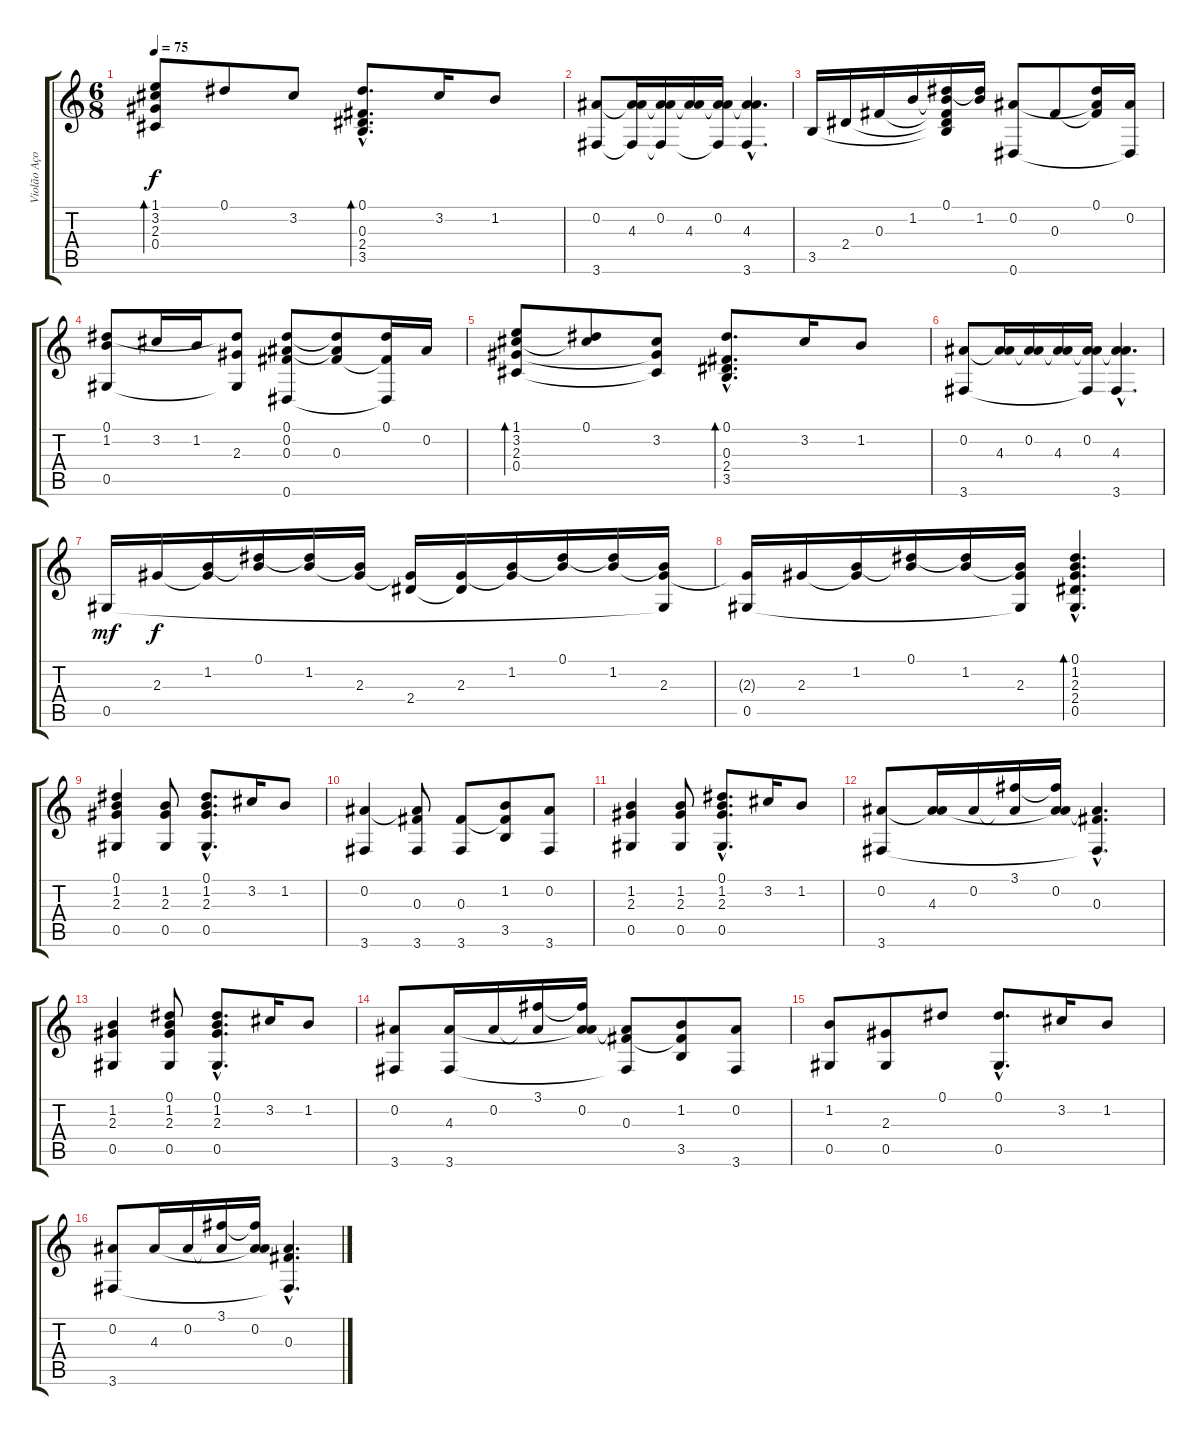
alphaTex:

\track ("Violão Aço (Base)" "Violão Aço") {instrument acousticguitarsteel}
\staff {score tabs}
\tuning (Eb4 Bb3 Gb3 Db3 Ab2 Eb2) {hide}
\ts (6 8)
\tempo 75
\clef g2
\ks c
(1.1 3.2 2.3 0.4).8{bd 480 dy f} 0.1.8 3.2.8 (0.1{hac} 0.3{hac} 2.4{hac} 3.5{hac}).8{d bd 240} 3.2.16 1.2.8 |
(0.2 3.6).8 (0.2{t} 4.3 3.6{t}).16 (0.2 4.3{t} 3.6{t}).16 (0.2{t} 4.3).16 (0.2 4.3{t} 3.6{t}).16 (0.2{hac t} 4.3{hac} 3.6{hac}).4{d} |
3.5.16 2.4.16 0.3.16 1.2.16 (0.1 1.2{t} 0.3{t} 2.4{t} 3.5{t}).16 (0.1{t} 1.2).16 (0.2 0.6).8 0.3.8 (0.1 0.2{t} 0.3{t}).16 (0.2 0.6{t}).16 |
(0.1 1.2 0.5).8 3.2.16 1.2.16 (0.1{t} 2.3 0.5{t}).8 (0.1 0.2 0.3 0.6).8 (0.1{t} 0.2{t} 0.3).8 (0.1 0.3{t} 0.6{t}).16 0.2.16 |
(1.1 3.2 2.3 0.4).8{bd 240} (0.1 3.2{t}).8 (3.2 2.3{t} 0.4{t}).8 (0.1{hac} 0.3{hac} 2.4{hac} 3.5{hac}).8{d bd 240} 3.2.16 1.2.8 |
(0.2 3.6).8 (0.2{t} 4.3).16 (0.2 4.3{t}).16 (0.2{t} 4.3).16 (0.2 4.3{t} 3.6{t}).16 (0.2{hac t} 4.3{hac} 3.6{hac}).4{d} |
0.5.16{dy mf} 2.3.16{dy f} (1.2 2.3{t}).16 (0.1 1.2{t}).16 (0.1{t} 1.2).16 (1.2{t} 2.3).16 (2.3{t} 2.4).16 (2.3 2.4{t}).16 (1.2 2.3{t}).16 (0.1 1.2{t}).16 (0.1{t} 1.2).16 (1.2{t} 2.3 0.5{t}).16 |
(2.3{t} 0.5).16 2.3.16 (1.2 2.3{t}).16 (0.1 1.2{t}).16 (0.1{t} 1.2).16 (1.2{t} 2.3 0.5{t}).16 (0.1{hac} 1.2{hac} 2.3{hac} 2.4{hac} 0.5{hac}).4{d bd 240} |
(0.1 1.2 2.3 0.5).4 (1.2 2.3 0.5).8 (0.1{hac} 1.2{hac} 2.3{hac} 0.5{hac}).8{d} 3.2.16 1.2.8 |
(0.2 3.6).4 (0.2{t} 0.3 3.6).8 (0.3 3.6).8 (1.2 0.3{t} 3.5).8 (0.2 3.6).8 |
(1.2 2.3 0.5).4 (1.2 2.3 0.5).8 (0.1{hac} 1.2{hac} 2.3{hac} 0.5{hac}).8{d} 3.2.16 1.2.8 |
(0.2 3.6).8 (0.2{t} 4.3).16 0.2.16 (3.1 0.2{t}).16 (3.1{t} 0.2 4.3{t}).16 (0.2{hac t} 0.3{hac} 3.6{hac t}).4{d} |
(1.2 2.3 0.5).4 (0.1 1.2 2.3 0.5).8 (0.1{hac} 1.2{hac} 2.3{hac} 0.5{hac}).8{d} 3.2.16 1.2.8 |
(0.2 3.6).8 (4.3 3.6).16 0.2.16 (3.1 0.2{t}).16 (3.1{t} 0.2 4.3{t}).16 (0.2{t} 0.3 3.6{t}).8 (1.2 0.3{t} 3.5).8 (0.2 3.6).8 |
(1.2 0.5).8 (2.3 0.5).8 0.1.8 (0.1{hac} 0.5{hac}).8{d} 3.2.16 1.2.8 |
(0.2 3.6).8 4.3.16 0.2.16 (3.1 0.2{t}).16 (3.1{t} 0.2 4.3{t}).16 (0.2{hac t} 0.3{hac} 3.6{hac t}).4{d}
